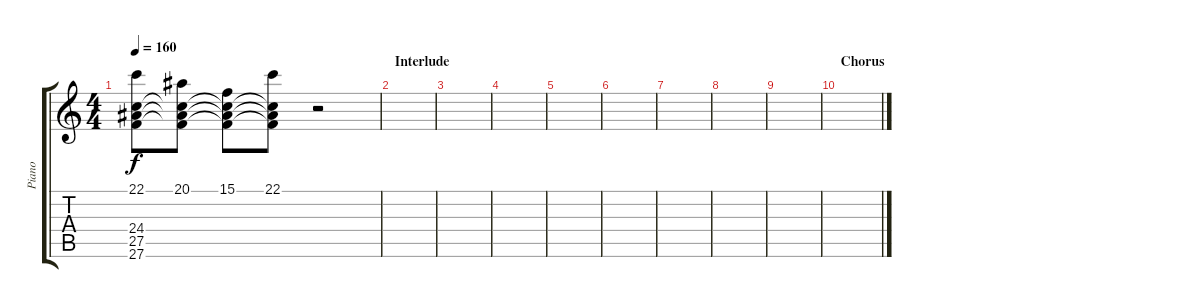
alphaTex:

\track ("Piano" "Piano") {instrument acousticgrandpiano}
\staff {score tabs}
\tuning (D4 A3 F3 C3 G2 D2) {hide}
\ts (4 4)
\tempo 160
\clef g2
\ks c
(22.1 24.4{t} 27.5{t} 27.6{t}).8{dy f} (20.1 24.4{t} 27.5{t} 27.6{t}).8 (15.1 24.4{t} 27.5{t} 27.6{t}).8 (22.1 24.4{t} 27.5{t} 27.6{t}).8 r.2 |
\section ("" "Interlude")
|
|
|
|
|
|
|
|
\section ("" "Chorus")
